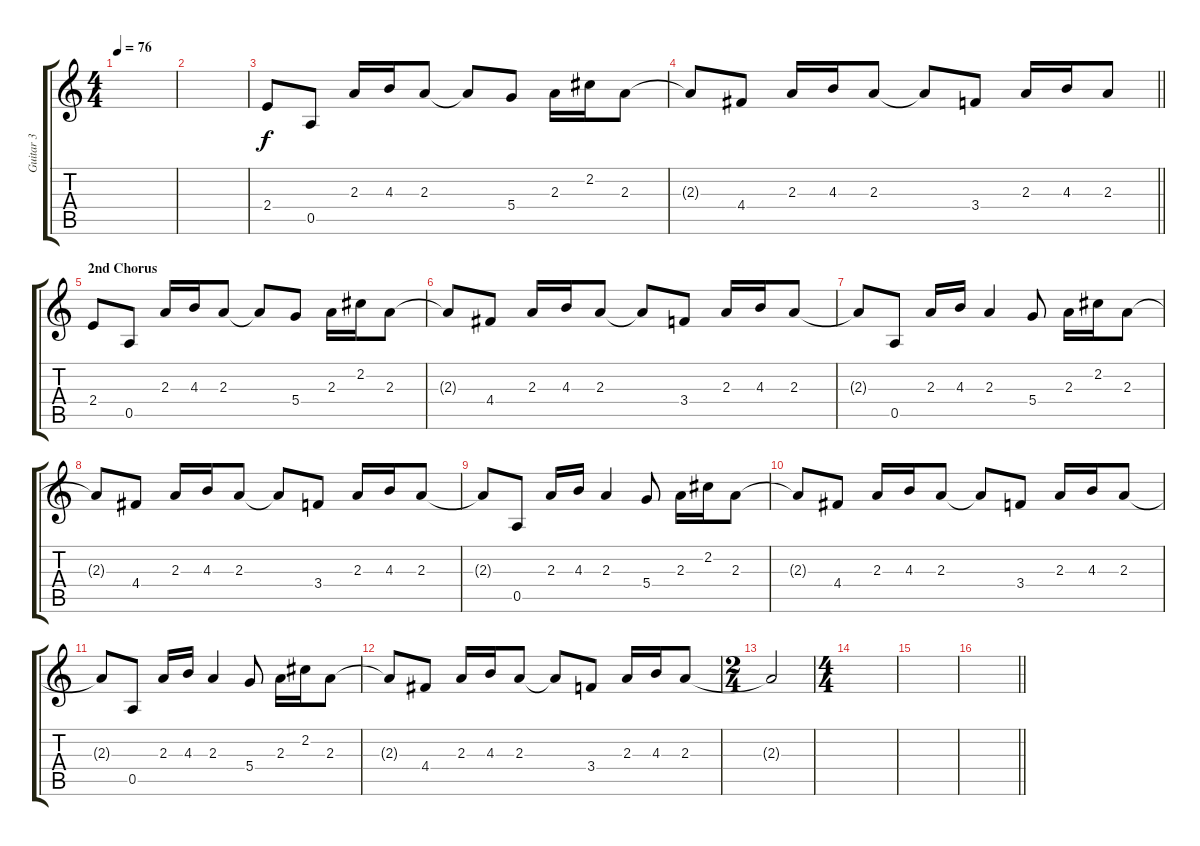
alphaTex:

\track ("Guitar 3" "Guitar 3") {instrument electricguitarjazz}
\staff {score tabs}
\tuning (E4 B3 G3 D3 A2 D2) {hide}
\ts (4 4)
\tempo 76
\clef g2
\ks c
|
|
2.4.8 0.5.8 2.3.16 4.3.16 2.3.8 2.3{t}.8 5.4.8 2.3.16 2.2.16 2.3.8 |
\barLineRight lightlight
2.3{t}.8 4.4.8 2.3.16 4.3.16 2.3.8 2.3{t}.8 3.4.8 2.3.16 4.3.16 2.3.8 |
\section ("" "2nd Chorus")
2.4.8 0.5.8 2.3.16 4.3.16 2.3.8 2.3{t}.8 5.4.8 2.3.16 2.2.16 2.3.8 |
2.3{t}.8 4.4.8 2.3.16 4.3.16 2.3.8 2.3{t}.8 3.4.8 2.3.16 4.3.16 2.3.8 |
2.3{t}.8 0.5.8 2.3.16 4.3.16 2.3.4 5.4.8 2.3.16 2.2.16 2.3.8 |
2.3{t}.8 4.4.8 2.3.16 4.3.16 2.3.8 2.3{t}.8 3.4.8 2.3.16 4.3.16 2.3.8 |
2.3{t}.8 0.5.8 2.3.16 4.3.16 2.3.4 5.4.8 2.3.16 2.2.16 2.3.8 |
2.3{t}.8 4.4.8 2.3.16 4.3.16 2.3.8 2.3{t}.8 3.4.8 2.3.16 4.3.16 2.3.8 |
2.3{t}.8 0.5.8 2.3.16 4.3.16 2.3.4 5.4.8 2.3.16 2.2.16 2.3.8 |
2.3{t}.8 4.4.8 2.3.16 4.3.16 2.3.8 2.3{t}.8 3.4.8 2.3.16 4.3.16 2.3.8 |
\ts (2 4)
2.3{t}.2 |
\ts (4 4)
|
|
\barLineRight lightlight
